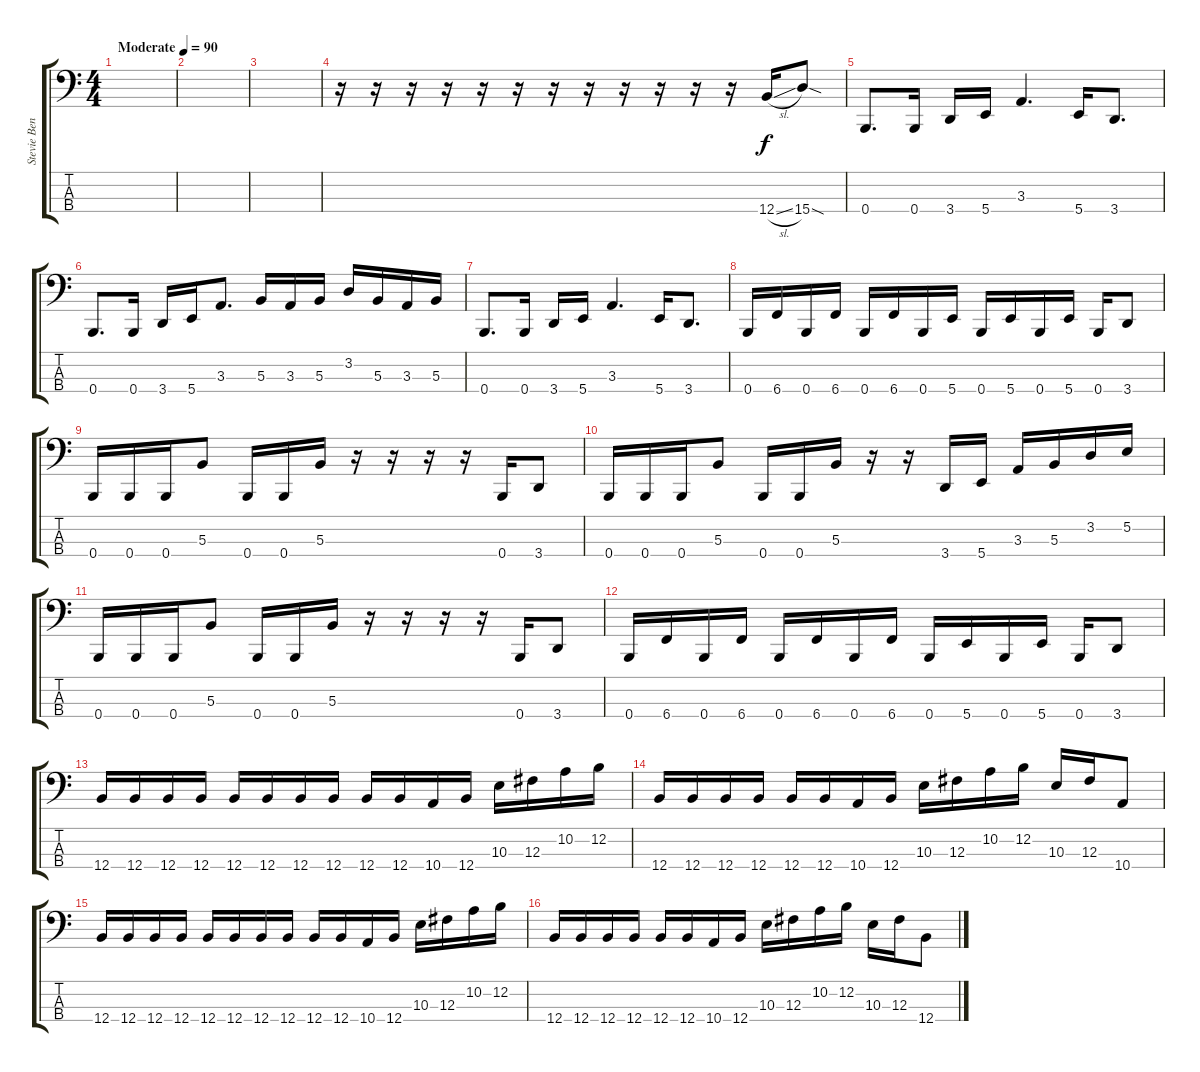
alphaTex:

\track ("Stevie Benton" "Stevie Ben") {instrument electricbassfinger}
\staff {score tabs}
\tuning (E2 B1 Gb1 B0) {hide}
\ts (4 4)
\tempo (90 "Moderate")
\clef f4
\ks c
|
|
|
r.16 r.16 r.16 r.16 r.16 r.16 r.16 r.16 r.16 r.16 r.16 r.16 12.4{sl}.16 15.4{sod}.8 |
0.4.8{d} 0.4.16 3.4.16 5.4.16 3.3.4{d} 5.4.16 3.4.8{d} |
0.4.8{d} 0.4.16 3.4.16 5.4.16 3.3.8{d} 5.3.16 3.3.16 5.3.16 3.2.16 5.3.16 3.3.16 5.3.16 |
0.4.8{d} 0.4.16 3.4.16 5.4.16 3.3.4{d} 5.4.16 3.4.8{d} |
0.4.16 6.4.16 0.4.16 6.4.16 0.4.16 6.4.16 0.4.16 5.4.16 0.4.16 5.4.16 0.4.16 5.4.16 0.4.16 3.4.8 |
0.4.16 0.4.16 0.4.16 5.3.8 0.4.16 0.4.16 5.3.16 r.16 r.16 r.16 r.16 0.4.16 3.4.8 |
0.4.16 0.4.16 0.4.16 5.3.8 0.4.16 0.4.16 5.3.16 r.16 r.16 3.4.16 5.4.16 3.3.16 5.3.16 3.2.16 5.2.16 |
0.4.16 0.4.16 0.4.16 5.3.8 0.4.16 0.4.16 5.3.16 r.16 r.16 r.16 r.16 0.4.16 3.4.8 |
0.4.16 6.4.16 0.4.16 6.4.16 0.4.16 6.4.16 0.4.16 6.4.16 0.4.16 5.4.16 0.4.16 5.4.16 0.4.16 3.4.8 |
12.4.16 12.4.16 12.4.16 12.4.16 12.4.16 12.4.16 12.4.16 12.4.16 12.4.16 12.4.16 10.4.16 12.4.16 10.3.16 12.3.16 10.2.16 12.2.16 |
12.4.16 12.4.16 12.4.16 12.4.16 12.4.16 12.4.16 10.4.16 12.4.16 10.3.16 12.3.16 10.2.16 12.2.16 10.3.16 12.3.16 10.4.8 |
12.4.16 12.4.16 12.4.16 12.4.16 12.4.16 12.4.16 12.4.16 12.4.16 12.4.16 12.4.16 10.4.16 12.4.16 10.3.16 12.3.16 10.2.16 12.2.16 |
12.4.16 12.4.16 12.4.16 12.4.16 12.4.16 12.4.16 10.4.16 12.4.16 10.3.16 12.3.16 10.2.16 12.2.16 10.3.16 12.3.16 12.4.8
